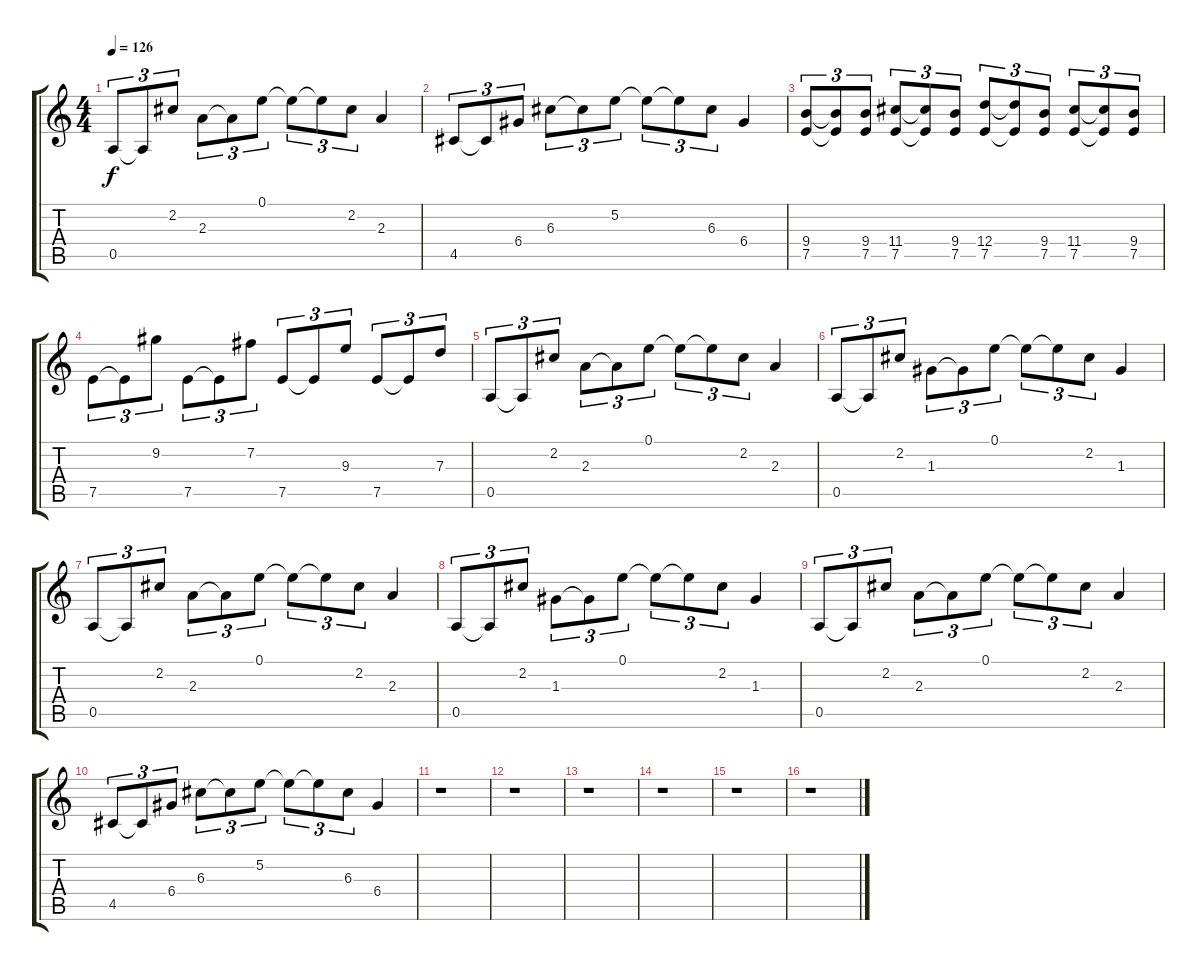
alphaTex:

\track "" {instrument distortionguitar}
\staff {score tabs}
\tuning (E4 B3 G3 D3 A2 E2) {hide}
\ts (4 4)
\tempo 126
\clef g2
\ks c
0.5.8{tu (3 2) dy f} 0.5{t}.8{tu (3 2)} 2.2.8{tu (3 2)} 2.3.8{tu (3 2)} 2.3{t}.8{tu (3 2)} 0.1.8{tu (3 2)} 0.1{t}.8{tu (3 2)} 0.1{t}.8{tu (3 2)} 2.2.8{tu (3 2)} 2.3.4 |
4.5.8{tu (3 2)} 4.5{t}.8{tu (3 2)} 6.4.8{tu (3 2)} 6.3.8{tu (3 2)} 6.3{t}.8{tu (3 2)} 5.2.8{tu (3 2)} 5.2{t}.8{tu (3 2)} 5.2{t}.8{tu (3 2)} 6.3.8{tu (3 2)} 6.4.4 |
(9.4 7.5).8{tu (3 2)} (9.4{t} 7.5{t}).8{tu (3 2)} (9.4 7.5).8{tu (3 2)} (11.4 7.5).8{tu (3 2)} (11.4{t} 7.5{t}).8{tu (3 2)} (9.4 7.5).8{tu (3 2)} (12.4 7.5).8{tu (3 2)} (12.4{t} 7.5{t}).8{tu (3 2)} (9.4 7.5).8{tu (3 2)} (11.4 7.5).8{tu (3 2)} (11.4{t} 7.5{t}).8{tu (3 2)} (9.4 7.5).8{tu (3 2)} |
7.5.8{tu (3 2)} 7.5{t}.8{tu (3 2)} 9.2.8{tu (3 2)} 7.5.8{tu (3 2)} 7.5{t}.8{tu (3 2)} 7.2.8{tu (3 2)} 7.5.8{tu (3 2)} 7.5{t}.8{tu (3 2)} 9.3.8{tu (3 2)} 7.5.8{tu (3 2)} 7.5{t}.8{tu (3 2)} 7.3.8{tu (3 2)} |
0.5.8{tu (3 2)} 0.5{t}.8{tu (3 2)} 2.2.8{tu (3 2)} 2.3.8{tu (3 2)} 2.3{t}.8{tu (3 2)} 0.1.8{tu (3 2)} 0.1{t}.8{tu (3 2)} 0.1{t}.8{tu (3 2)} 2.2.8{tu (3 2)} 2.3.4 |
0.5.8{tu (3 2)} 0.5{t}.8{tu (3 2)} 2.2.8{tu (3 2)} 1.3.8{tu (3 2)} 1.3{t}.8{tu (3 2)} 0.1.8{tu (3 2)} 0.1{t}.8{tu (3 2)} 0.1{t}.8{tu (3 2)} 2.2.8{tu (3 2)} 1.3.4 |
0.5.8{tu (3 2)} 0.5{t}.8{tu (3 2)} 2.2.8{tu (3 2)} 2.3.8{tu (3 2)} 2.3{t}.8{tu (3 2)} 0.1.8{tu (3 2)} 0.1{t}.8{tu (3 2)} 0.1{t}.8{tu (3 2)} 2.2.8{tu (3 2)} 2.3.4 |
0.5.8{tu (3 2)} 0.5{t}.8{tu (3 2)} 2.2.8{tu (3 2)} 1.3.8{tu (3 2)} 1.3{t}.8{tu (3 2)} 0.1.8{tu (3 2)} 0.1{t}.8{tu (3 2)} 0.1{t}.8{tu (3 2)} 2.2.8{tu (3 2)} 1.3.4 |
0.5.8{tu (3 2)} 0.5{t}.8{tu (3 2)} 2.2.8{tu (3 2)} 2.3.8{tu (3 2)} 2.3{t}.8{tu (3 2)} 0.1.8{tu (3 2)} 0.1{t}.8{tu (3 2)} 0.1{t}.8{tu (3 2)} 2.2.8{tu (3 2)} 2.3.4 |
4.5.8{tu (3 2)} 4.5{t}.8{tu (3 2)} 6.4.8{tu (3 2)} 6.3.8{tu (3 2)} 6.3{t}.8{tu (3 2)} 5.2.8{tu (3 2)} 5.2{t}.8{tu (3 2)} 5.2{t}.8{tu (3 2)} 6.3.8{tu (3 2)} 6.4.4 |
r.1 |
r.1 |
r.1 |
r.1 |
r.1 |
r.1
